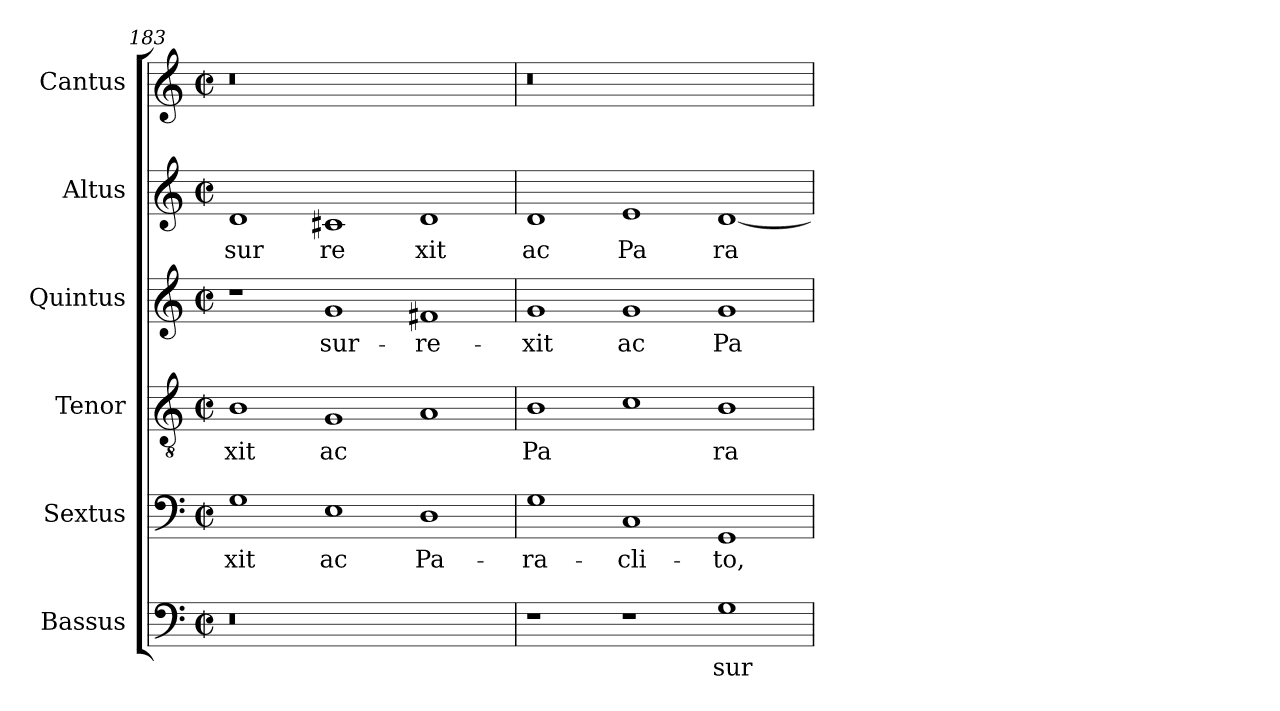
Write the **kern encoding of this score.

**kern	**text	**kern	**text	**kern	**text	**kern	**text	**kern	**text	**kern
*part6	*part6	*part5	*part5	*part4	*part4	*part3	*part3	*part2	*part2	*part1
*staff6	*staff6	*staff5	*staff5	*staff4	*staff4	*staff3	*staff3	*staff2	*staff2	*staff1
*I"Bassus	*	*I"Sextus	*	*I"Tenor	*	*I"Quintus	*	*I"Altus	*	*I"Cantus
*I'Bassus	*	*I'Sextus	*	*I'Tenor	*	*I'Quintus	*	*I'Altus	*	*I'Cantus
!!LO:LB:g=z
*clefF4	*	*clefF4	*	*clefGv2	*	*clefG2	*	*clefG2	*	*clefG2
*k[]	*	*k[]	*	*k[]	*	*k[]	*	*k[]	*	*k[]
*C:	*	*C:	*	*C:	*	*C:	*	*C:	*	*C:
*M2/2	*	*M2/2	*	*M2/2	*	*M2/2	*	*M2/2	*	*M2/2
*met(c|)	*	*met(c|)	*	*met(c|)	*	*met(c|)	*	*met(c|)	*	*met(c|)
=183	=183	=183	=183	=183	=183	=183	=183	=183	=183	=183
!	!	!	!LO:LY:b:cj	!	!LO:LY:b:cj	!	!	!	!LO:LY:b:cj	!
0.r	.	1G	xit	1B	xit	1r	.	1d	sur	0.r
!	!	!	!LO:LY:b:cj	!	!LO:LY:b:cj	!	!LO:LY:b:cj	!	!LO:LY:b:cj	!
.	.	1E	ac	1G	ac	1g	sur-	1c#X	re	.
!	!	!	!LO:LY:b:cj	!	!LO:LY:b:cj	!	!LO:LY:b:cj	!	!LO:LY:b:cj	!
.	.	1D	Pa-	1A	.	1f#X	-re-	1d	xit	.
=184	=184	=184	=184	=184	=184	=184	=184	=184	=184	=184
!	!	!	!LO:LY:b:cj	!	!LO:LY:b:cj	!	!LO:LY:b:cj	!	!LO:LY:b:cj	!
1r	.	1G	-ra-	1B	Pa	1g	-xit	1d	ac	0.r
!	!	!	!LO:LY:b:cj	!	!LO:LY:b:cj	!	!LO:LY:b:cj	!	!LO:LY:b:cj	!
1r	.	1C	-cli-	1c	.	1g	ac	1e	Pa	.
!	!LO:LY:b:cj	!	!LO:LY:b:cj	!	!LO:LY:b:cj	!	!LO:LY:b:cj	!	!LO:LY:b:cj	!
1G	sur-	1GG	-to,	1B	ra	1g	Pa-	[<1d	ra	.
=	=	=	=	=	=	=	=	=	=	=
*-	*-	*-	*-	*-	*-	*-	*-	*-	*-	*-
